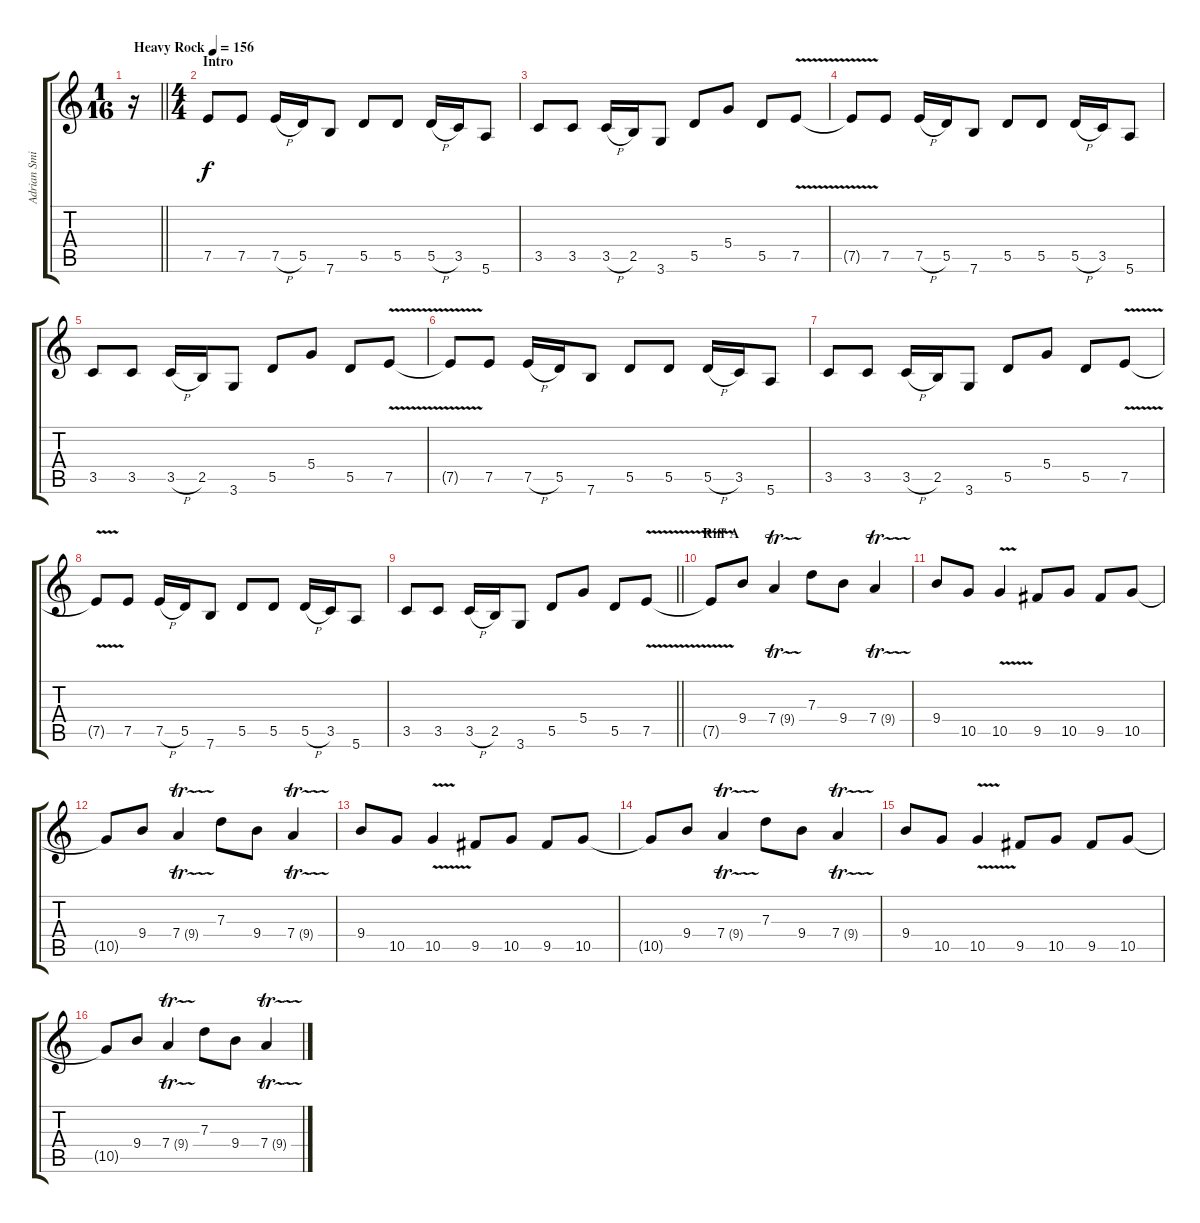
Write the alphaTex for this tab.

\track ("Adrian Smith" "Adrian Smi") {instrument overdrivenguitar}
\staff {score tabs}
\tuning (E4 B3 G3 D3 A2 E2) {hide}
\ts (1 16)
\tempo (156 "Heavy Rock")
\clef g2
\barLineRight lightlight
\ks c
r.16{dy f instrument overdrivenguitar} |
\ts (4 4)
\section ("" "Intro")
7.5.8 7.5.8 7.5{h}.16 5.5.16 7.6.8 5.5.8 5.5.8 5.5{h}.16 3.5.16 5.6.8 |
3.5.8 3.5.8 3.5{h}.16 2.5.16 3.6.8 5.5.8 5.4.8 5.5.8 7.5{v}.8 |
7.5{t}.8 7.5.8 7.5{h}.16 5.5.16 7.6.8 5.5.8 5.5.8 5.5{h}.16 3.5.16 5.6.8 |
3.5.8 3.5.8 3.5{h}.16 2.5.16 3.6.8 5.5.8 5.4.8 5.5.8 7.5{v}.8 |
7.5{t}.8 7.5.8 7.5{h}.16 5.5.16 7.6.8 5.5.8 5.5.8 5.5{h}.16 3.5.16 5.6.8 |
3.5.8 3.5.8 3.5{h}.16 2.5.16 3.6.8 5.5.8 5.4.8 5.5.8 7.5{v}.8 |
7.5{t}.8 7.5.8 7.5{h}.16 5.5.16 7.6.8 5.5.8 5.5.8 5.5{h}.16 3.5.16 5.6.8 |
\barLineRight lightlight
3.5.8 3.5.8 3.5{h}.16 2.5.16 3.6.8 5.5.8 5.4.8 5.5.8 7.5{v}.8 |
\section ("" "Riff A")
7.5{t}.8 9.4.8 7.4{tr (9 32)}.4 7.3.8 9.4.8 7.4{tr (9 32)}.4 |
9.4.8 10.5.8 10.5{v}.4 9.5.8 10.5.8 9.5.8 10.5.8 |
10.5{t}.8 9.4.8 7.4{tr (9 32)}.4 7.3.8 9.4.8 7.4{tr (9 32)}.4 |
9.4.8 10.5.8 10.5{v}.4 9.5.8 10.5.8 9.5.8 10.5.8 |
10.5{t}.8 9.4.8 7.4{tr (9 32)}.4 7.3.8 9.4.8 7.4{tr (9 32)}.4 |
9.4.8 10.5.8 10.5{v}.4 9.5.8 10.5.8 9.5.8 10.5.8 |
10.5{t}.8 9.4.8 7.4{tr (9 32)}.4 7.3.8 9.4.8 7.4{tr (9 32)}.4
